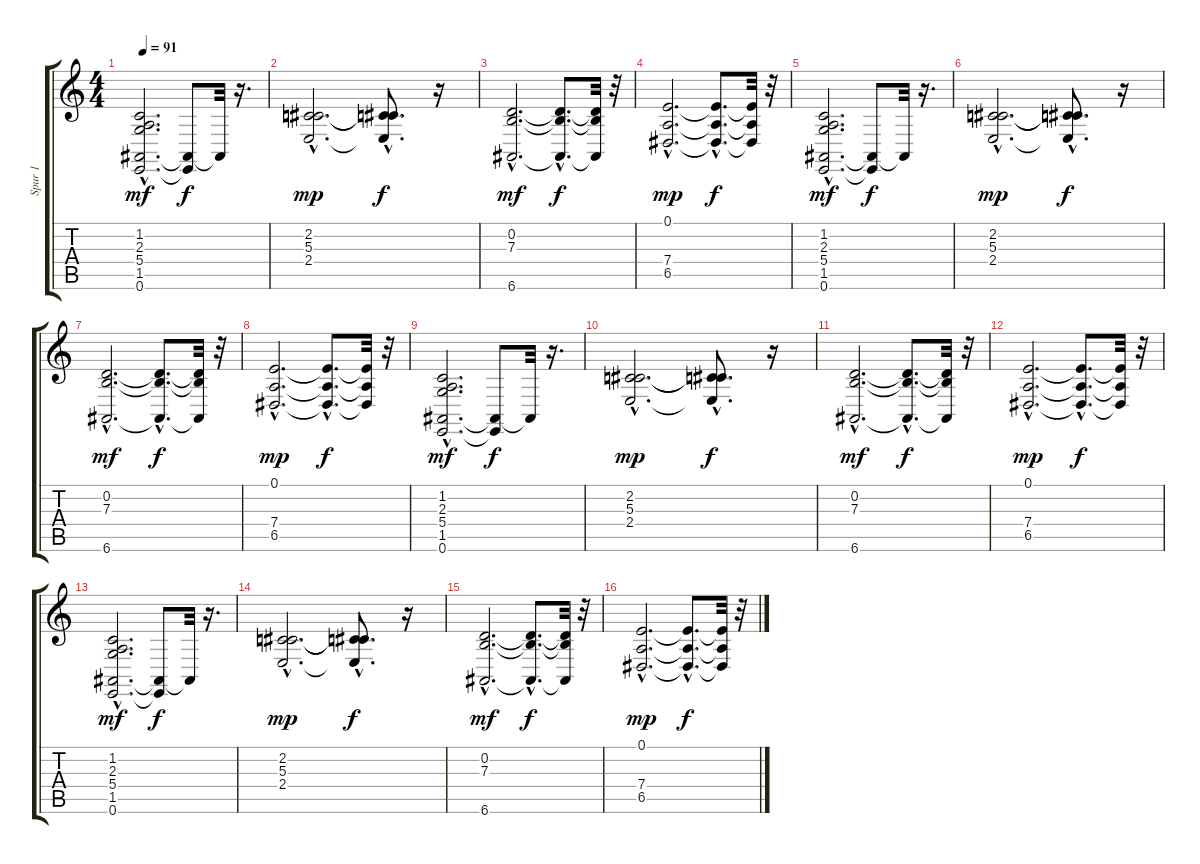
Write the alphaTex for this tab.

\track ("Spur 1" "Spur 1") {instrument pad1newage}
\staff {score tabs}
\tuning (E4 B3 G3 D3 A2 E2) {hide}
\ts (4 4)
\tempo 91
\clef g2
\ks c
(1.2 2.3 5.4 1.5{hac} 0.6{hac}).2{d dy mf} (1.5{t} 0.6{t}).8{dy f} 1.5{t}.32 r.16{d} |
(2.2{hac} 5.3{hac} 2.4{hac}).2{d dy mp} (2.2{hac t} 5.3{hac t} 2.4{t}).8{d dy f} r.16 |
(0.2{hac} 7.3{hac} 6.6{hac}).2{d dy mf} (0.2{hac t} 7.3{hac t} 6.6{hac t}).8{d dy f} (0.2{t} 7.3{t} 6.6{t}).32 r.32 |
(0.1{hac} 7.4{hac} 6.5{hac}).2{d dy mp} (0.1{hac t} 7.4{hac t} 6.5{hac t}).8{d dy f} (0.1{t} 7.4{t} 6.5{t}).32 r.32 |
(1.2 2.3 5.4 1.5{hac} 0.6{hac}).2{d dy mf} (1.5{t} 0.6{t}).8{dy f} 1.5{t}.32 r.16{d} |
(2.2{hac} 5.3{hac} 2.4{hac}).2{d dy mp} (2.2{hac t} 5.3{hac t} 2.4{t}).8{d dy f} r.16 |
(0.2{hac} 7.3{hac} 6.6{hac}).2{d dy mf} (0.2{hac t} 7.3{hac t} 6.6{hac t}).8{d dy f} (0.2{t} 7.3{t} 6.6{t}).32 r.32 |
(0.1{hac} 7.4{hac} 6.5{hac}).2{d dy mp} (0.1{hac t} 7.4{hac t} 6.5{hac t}).8{d dy f} (0.1{t} 7.4{t} 6.5{t}).32 r.32 |
(1.2 2.3 5.4 1.5{hac} 0.6{hac}).2{d dy mf} (1.5{t} 0.6{t}).8{dy f} 1.5{t}.32 r.16{d} |
(2.2{hac} 5.3{hac} 2.4{hac}).2{d dy mp} (2.2{hac t} 5.3{hac t} 2.4{t}).8{d dy f} r.16 |
(0.2{hac} 7.3{hac} 6.6{hac}).2{d dy mf} (0.2{hac t} 7.3{hac t} 6.6{hac t}).8{d dy f} (0.2{t} 7.3{t} 6.6{t}).32 r.32 |
(0.1{hac} 7.4{hac} 6.5{hac}).2{d dy mp} (0.1{hac t} 7.4{hac t} 6.5{hac t}).8{d dy f} (0.1{t} 7.4{t} 6.5{t}).32 r.32 |
(1.2 2.3 5.4 1.5{hac} 0.6{hac}).2{d dy mf} (1.5{t} 0.6{t}).8{dy f} 1.5{t}.32 r.16{d} |
(2.2{hac} 5.3{hac} 2.4{hac}).2{d dy mp} (2.2{hac t} 5.3{hac t} 2.4{t}).8{d dy f} r.16 |
(0.2{hac} 7.3{hac} 6.6{hac}).2{d dy mf} (0.2{hac t} 7.3{hac t} 6.6{hac t}).8{d dy f} (0.2{t} 7.3{t} 6.6{t}).32 r.32 |
(0.1{hac} 7.4{hac} 6.5{hac}).2{d dy mp} (0.1{hac t} 7.4{hac t} 6.5{hac t}).8{d dy f} (0.1{t} 7.4{t} 6.5{t}).32 r.32
